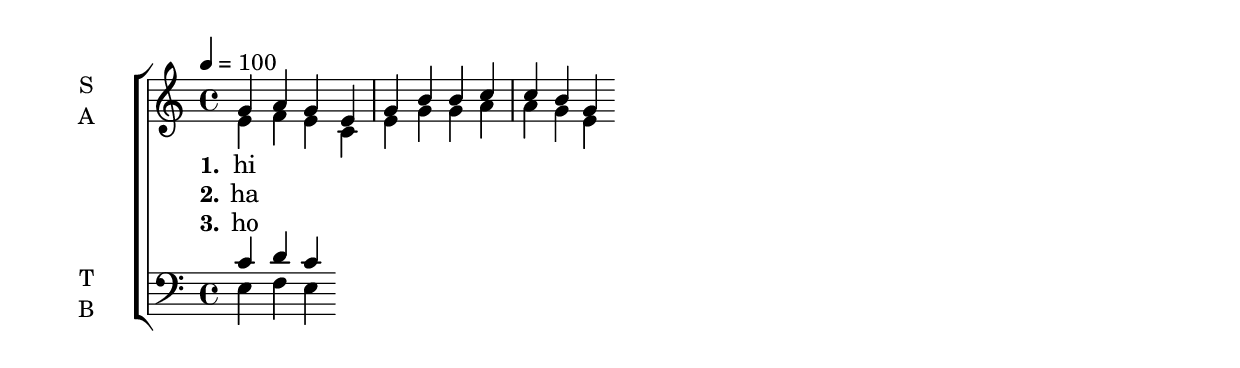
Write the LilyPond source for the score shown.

\version "2.18.2"

\header {
  title = ""
}

global = {
  \time 4/4
  \key c \major
  \tempo 4=100
}

soprano = \relative c'' {
  \global
  g4 a g e g b b c c b g
  
}

alto = \relative c' {
  \global
  e4 f e c e g g a a g e
  
}

tenor = \relative c' {
  \global
  c4 d c
  
}

bass = \relative c {
  \global
  e4 f e
  
}

verseOne = \lyricmode {
  \set stanza = "1."
  hi
  
}

verseTwo = \lyricmode {
  \set stanza = "2."
  ha
  
}

verseThree = \lyricmode {
  \set stanza = "3."
  ho
  
}

\score {
  \new ChoirStaff <<
    \new Staff \with {
      midiInstrument = "oboe"
      instrumentName = \markup \center-column { S A }
    } <<
      \new Voice = "soprano" { \voiceOne \soprano }
      \new Voice = "alto" { \voiceTwo \alto }
    >>
    \new Lyrics \with {
      \override VerticalAxisGroup #'staff-affinity = #CENTER
    } \lyricsto "soprano" \verseOne
    \new Lyrics \with {
      \override VerticalAxisGroup #'staff-affinity = #CENTER
    } \lyricsto "soprano" \verseTwo
    \new Lyrics \with {
      \override VerticalAxisGroup #'staff-affinity = #CENTER
    } \lyricsto "soprano" \verseThree
    \new Staff \with {
      midiInstrument = "oboe"
      instrumentName = \markup \center-column { T B }
    } <<
      \clef bass
      \new Voice = "tenor" { \voiceOne \tenor }
      \new Voice = "bass" { \voiceTwo \bass }
    >>
  >>
  \layout { }
  \midi { }
}
